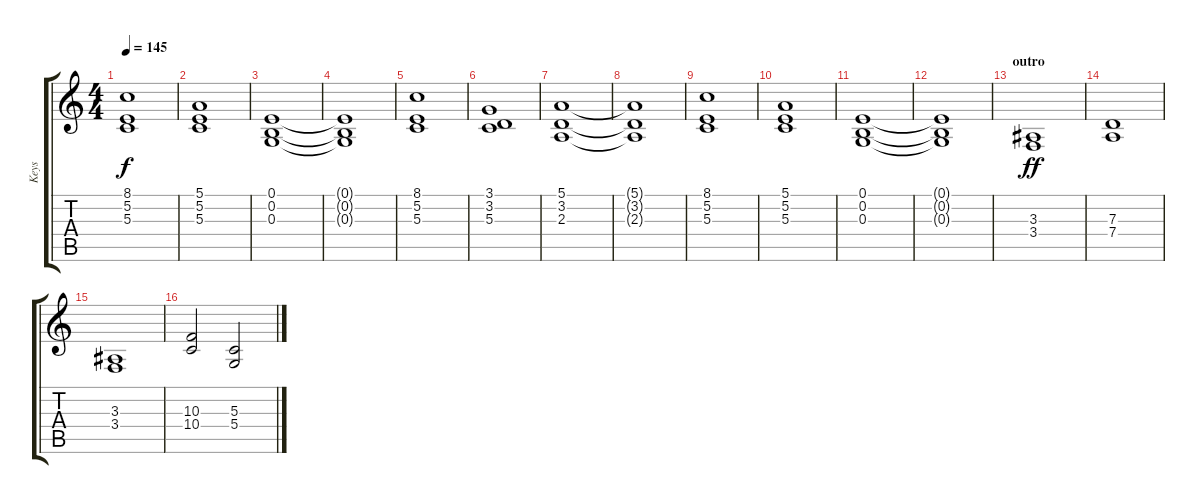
\track ("Keys" "Keys") {instrument stringensemble1}
\staff {score tabs}
\tuning (E4 B3 G3 D3 A2 E2) {hide}
\ts (4 4)
\tempo 145
\clef g2
\ks c
(8.1 5.2 5.3).1{dy f} |
(5.1 5.2 5.3).1 |
(0.1 0.2 0.3).1 |
(0.1{t} 0.2{t} 0.3{t}).1 |
(8.1 5.2 5.3).1 |
(3.1 3.2 5.3).1 |
(5.1 3.2 2.3).1 |
(5.1{t} 3.2{t} 2.3{t}).1 |
(8.1 5.2 5.3).1 |
(5.1 5.2 5.3).1 |
(0.1 0.2 0.3).1 |
(0.1{t} 0.2{t} 0.3{t}).1 |
\section ("" "outro")
(3.3 3.4).1{dy ff} |
(7.3 7.4).1 |
(3.3 3.4).1 |
(10.3 10.4).2 (5.3 5.4).2
